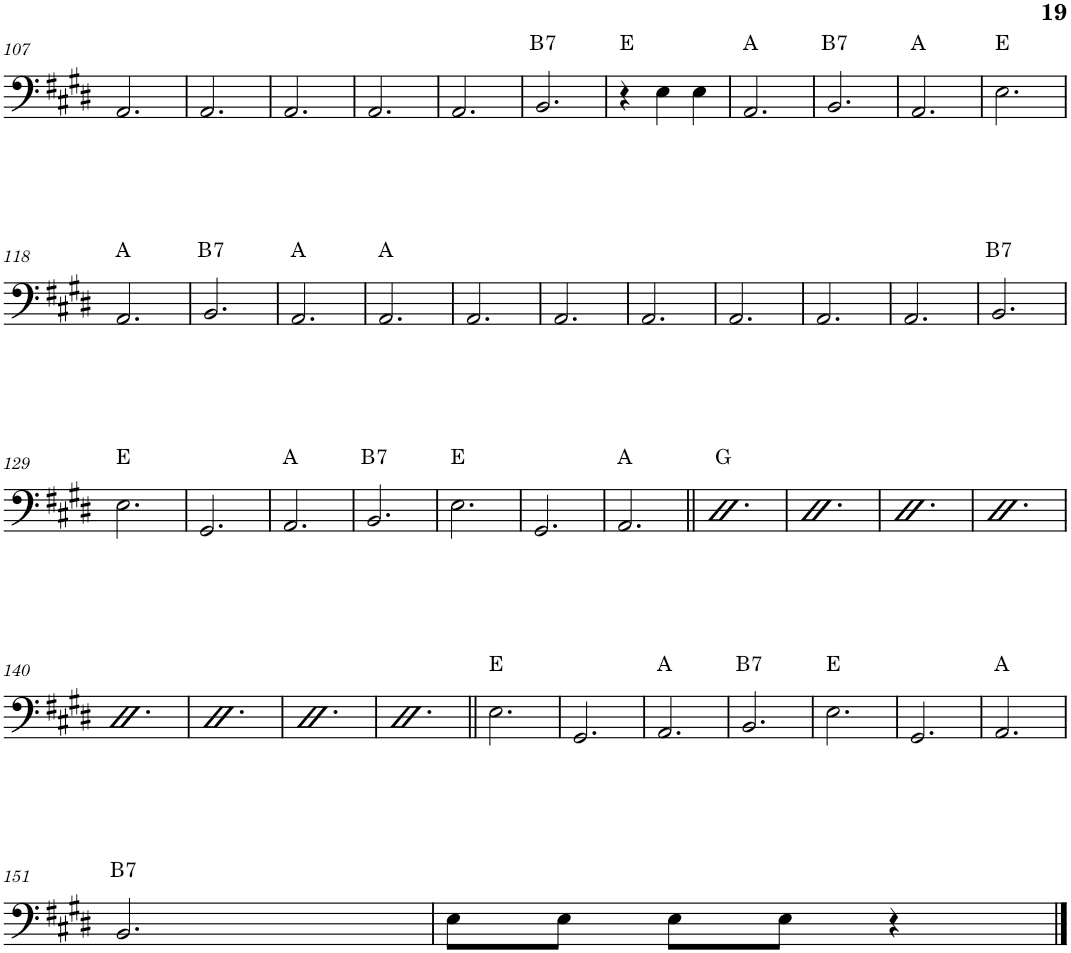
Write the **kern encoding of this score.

**kern	**harte
*part1	*part1
*staff1	*
*I"Acoustic Bass	*
*I'Bass	*
!!LO:PB:g=z
*clefF4	*
*Trd7c12	*
*k[f#c#g#d#]	*
*M3/4	*
=107	=107
2.AA/	.
=108	=108
2.AA/	.
=109	=109
2.AA/	.
=110	=110
2.AA/	.
=111	=111
2.AA/	.
=112	=112
!	!LO:H:kt=7
2.BB/	B:7
=113	=113
4r	E:maj
4E\	.
4E\	.
=114	=114
2.AA/	A:maj
=115	=115
!	!LO:H:kt=7
2.BB/	B:7
=116	=116
2.AA/	A:maj
=117	=117
2.E\	E:maj
!!LO:LB:g=z
=118	=118
2.AA/	A:maj
=119	=119
!	!LO:H:kt=7
2.BB/	B:7
=120	=120
2.AA/	A:maj
=121	=121
2.AA/	A:maj
=122	=122
2.AA/	.
=123	=123
2.AA/	.
=124	=124
2.AA/	.
=125	=125
2.AA/	.
=126	=126
2.AA/	.
=127	=127
2.AA/	.
=128	=128
!	!LO:H:kt=7
2.BB/	B:7
!!LO:LB:g=z
=129	=129
2.E\	E:maj
=130	=130
2.GG#/	.
=131	=131
2.AA/	A:maj
=132	=132
!	!LO:H:kt=7
2.BB/	B:7
=133	=133
2.E\	E:maj
=134	=134
2.GG#/	.
=135	=135
2.AA/	A:maj
=136||	=136||
2.D#	G:maj
=137	=137
2.D#	.
=138	=138
2.D#	.
=139	=139
2.D#	.
!!LO:LB:g=z
=140	=140
2.D#	.
=141	=141
2.D#	.
=142	=142
2.D#	.
=143	=143
2.D#	.
=144||	=144||
2.E\	E:maj
=145	=145
2.GG#/	.
=146	=146
2.AA/	A:maj
=147	=147
!	!LO:H:kt=7
2.BB/	B:7
=148	=148
2.E\	E:maj
=149	=149
2.GG#/	.
=150	=150
2.AA/	A:maj
!!LO:LB:g=z
=151	=151
!	!LO:H:kt=7
2.BB/	B:7
=152	=152
8E\L	.
8E\J	.
8E\L	.
8E\J	.
4r	.
==	==
*-	*-
